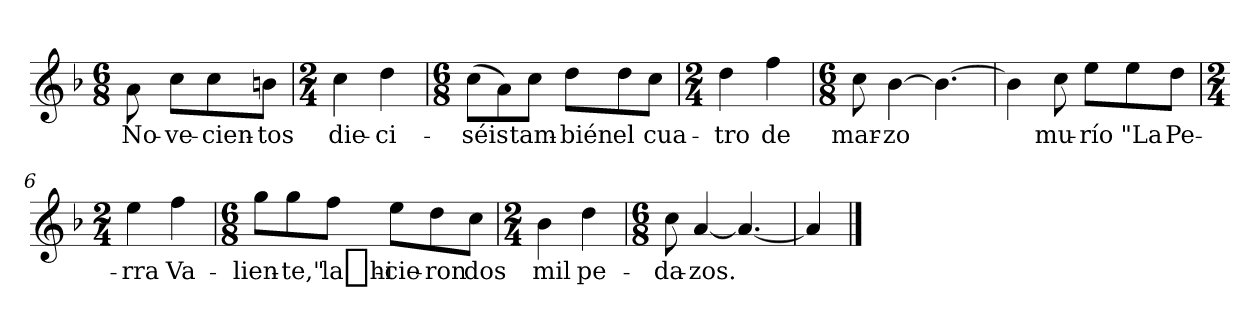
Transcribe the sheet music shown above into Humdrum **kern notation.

**kern	**text
*part1	*part1
*staff1	*staff1
*clefG2	*
*k[b-]	*
*F:	*
*M6/8	*
=	=
8ai\	No-
8cci\L	-ve-
8cci\	-cien-
8bni\J	-tos
=1	=1
*M2/4	*
4cci\	die-
4ddi\	-ci-
=2	=2
*M6/8	*
(8cci\L	-séis
8ai\)	.
8cci\J	tam-
8ddi\L	-bién
8ddi\	el
8cci\J	cua-
=3	=3
*M2/4	*
4ddi\	-tro
4ffi\	de
=4	=4
*M6/8	*
8cci\	mar-
[4b-i\	-zo
4.b-i\_	.
=5	=5
4b-i\]	.
8cci\	mu-
8eei\L	-río
8eei\	"La
8ddi\J	Pe-
!!LO:LB:g=z
=6	=6
*M2/4	*
4eei\	-rra
4ffi\	Va-
=7	=7
*M6/8	*
8ggi\L	-lien-
8ggi\	-te,"
8ffi\J	la_hi-
8eei\L	-cie-
8ddi\	-ron
8cci\J	dos
=8	=8
*M2/4	*
4b-i\	mil
4ddi\	pe-
=9	=9
*M6/8	*
8cci\	-da-
[4ai/	-zos.
4.ai/_	.
=10	=10
4ai/]	.
==	==
*-	*-
